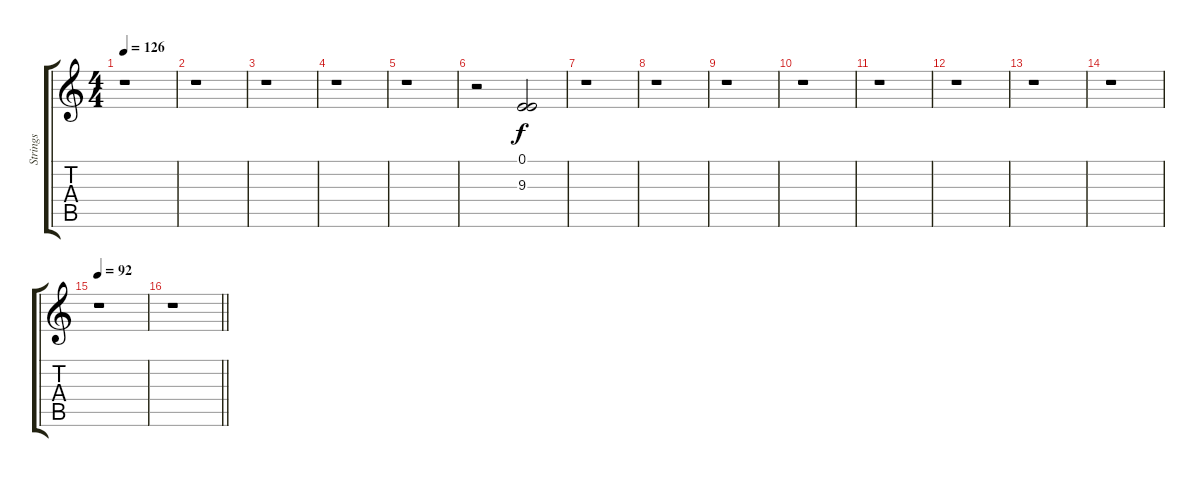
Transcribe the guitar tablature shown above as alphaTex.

\track ("Strings" "Strings") {instrument stringensemble2}
\staff {score tabs}
\tuning (E4 B3 G3 D3 A2 E2) {hide}
\ts (4 4)
\tempo 126
\clef g2
\ks c
r.1{dy f} |
r.1 |
r.1 |
r.1 |
r.1 |
r.2{volume 16 instrument reversecymbal} (0.1 9.3).2 |
r.1 |
r.1 |
r.1 |
r.1 |
r.1 |
r.1 |
r.1 |
r.1 |
\tempo 92
r.1 |
\barLineRight lightlight
r.1{volume 11 instrument stringensemble2}
